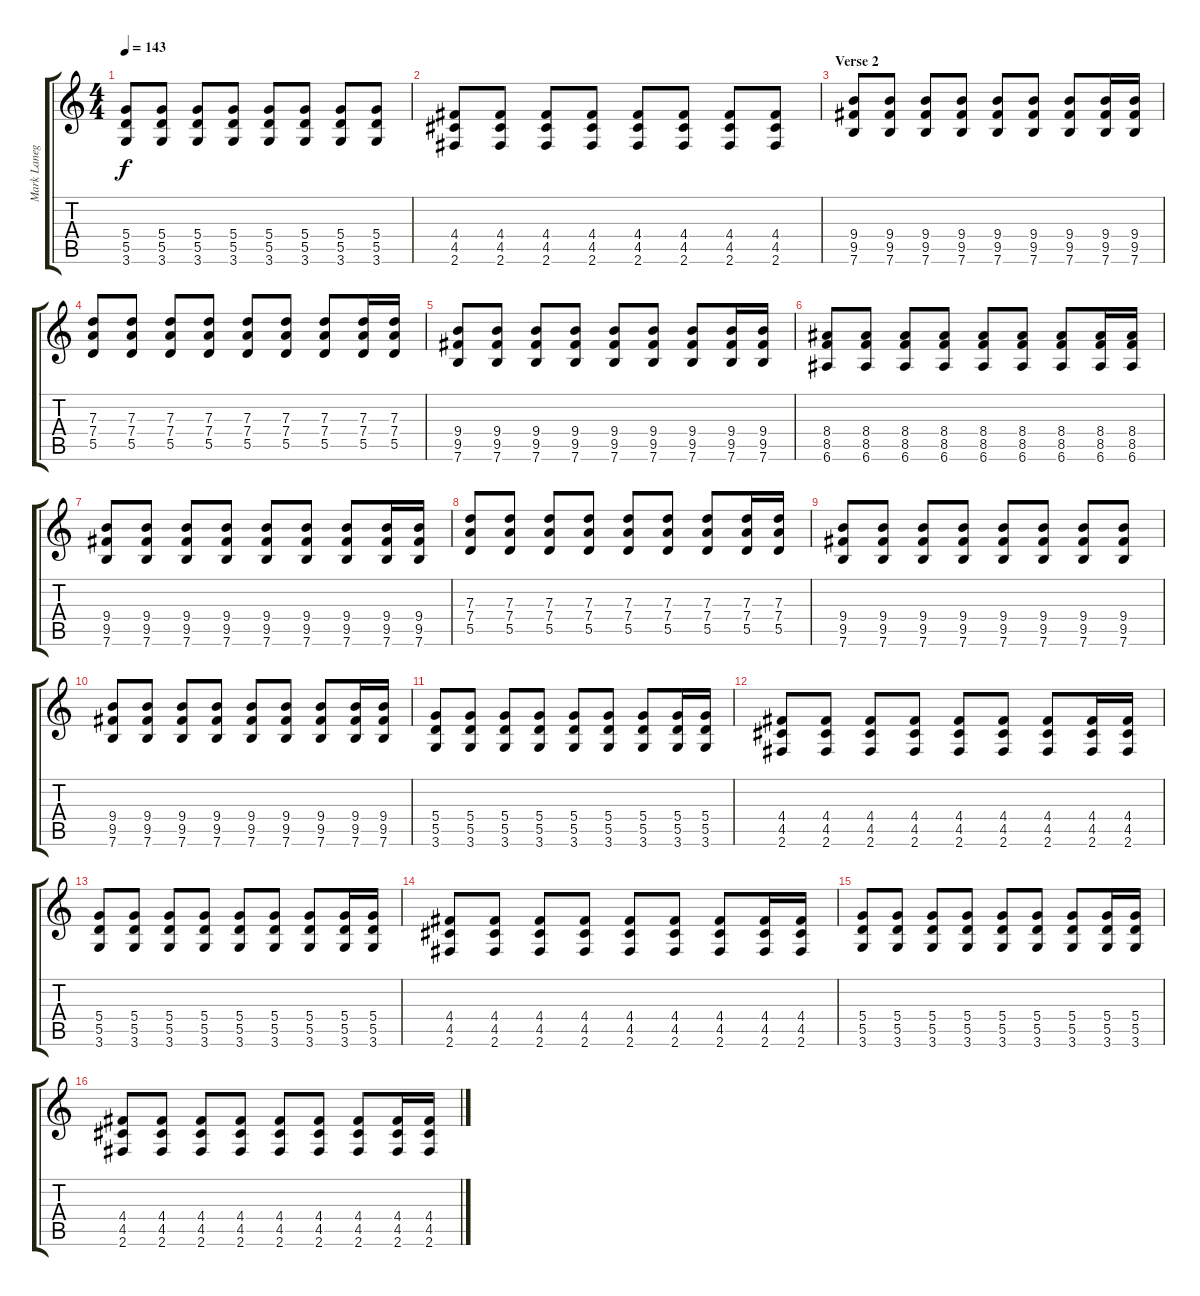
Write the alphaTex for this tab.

\track ("Mark Lanegan" "Mark Laneg") {instrument distortionguitar}
\staff {score tabs}
\tuning (E4 B3 G3 D3 A2 E2) {hide}
\ts (4 4)
\tempo 143
\clef g2
\ks c
(5.4 5.5 3.6).8{dy f} (5.4 5.5 3.6).8 (5.4 5.5 3.6).8 (5.4 5.5 3.6).8 (5.4 5.5 3.6).8 (5.4 5.5 3.6).8 (5.4 5.5 3.6).8 (5.4 5.5 3.6).8 |
(4.4 4.5 2.6).8 (4.4 4.5 2.6).8 (4.4 4.5 2.6).8 (4.4 4.5 2.6).8 (4.4 4.5 2.6).8 (4.4 4.5 2.6).8 (4.4 4.5 2.6).8 (4.4 4.5 2.6).8 |
\section ("" "Verse 2")
(9.4 9.5 7.6).8 (9.4 9.5 7.6).8 (9.4 9.5 7.6).8 (9.4 9.5 7.6).8 (9.4 9.5 7.6).8 (9.4 9.5 7.6).8 (9.4 9.5 7.6).8 (9.4 9.5 7.6).16 (9.4 9.5 7.6).16 |
(7.3 7.4 5.5).8 (7.3 7.4 5.5).8 (7.3 7.4 5.5).8 (7.3 7.4 5.5).8 (7.3 7.4 5.5).8 (7.3 7.4 5.5).8 (7.3 7.4 5.5).8 (7.3 7.4 5.5).16 (7.3 7.4 5.5).16 |
(9.4 9.5 7.6).8 (9.4 9.5 7.6).8 (9.4 9.5 7.6).8 (9.4 9.5 7.6).8 (9.4 9.5 7.6).8 (9.4 9.5 7.6).8 (9.4 9.5 7.6).8 (9.4 9.5 7.6).16 (9.4 9.5 7.6).16 |
(8.4 8.5 6.6).8 (8.4 8.5 6.6).8 (8.4 8.5 6.6).8 (8.4 8.5 6.6).8 (8.4 8.5 6.6).8 (8.4 8.5 6.6).8 (8.4 8.5 6.6).8 (8.4 8.5 6.6).16 (8.4 8.5 6.6).16 |
(9.4 9.5 7.6).8 (9.4 9.5 7.6).8 (9.4 9.5 7.6).8 (9.4 9.5 7.6).8 (9.4 9.5 7.6).8 (9.4 9.5 7.6).8 (9.4 9.5 7.6).8 (9.4 9.5 7.6).16 (9.4 9.5 7.6).16 |
(7.3 7.4 5.5).8 (7.3 7.4 5.5).8 (7.3 7.4 5.5).8 (7.3 7.4 5.5).8 (7.3 7.4 5.5).8 (7.3 7.4 5.5).8 (7.3 7.4 5.5).8 (7.3 7.4 5.5).16 (7.3 7.4 5.5).16 |
(9.4 9.5 7.6).8 (9.4 9.5 7.6).8 (9.4 9.5 7.6).8 (9.4 9.5 7.6).8 (9.4 9.5 7.6).8 (9.4 9.5 7.6).8 (9.4 9.5 7.6).8 (9.4 9.5 7.6).8 |
(9.4 9.5 7.6).8 (9.4 9.5 7.6).8 (9.4 9.5 7.6).8 (9.4 9.5 7.6).8 (9.4 9.5 7.6).8 (9.4 9.5 7.6).8 (9.4 9.5 7.6).8 (9.4 9.5 7.6).16 (9.4 9.5 7.6).16 |
(5.4 5.5 3.6).8 (5.4 5.5 3.6).8 (5.4 5.5 3.6).8 (5.4 5.5 3.6).8 (5.4 5.5 3.6).8 (5.4 5.5 3.6).8 (5.4 5.5 3.6).8 (5.4 5.5 3.6).16 (5.4 5.5 3.6).16 |
(4.4 4.5 2.6).8 (4.4 4.5 2.6).8 (4.4 4.5 2.6).8 (4.4 4.5 2.6).8 (4.4 4.5 2.6).8 (4.4 4.5 2.6).8 (4.4 4.5 2.6).8 (4.4 4.5 2.6).16 (4.4 4.5 2.6).16 |
(5.4 5.5 3.6).8 (5.4 5.5 3.6).8 (5.4 5.5 3.6).8 (5.4 5.5 3.6).8 (5.4 5.5 3.6).8 (5.4 5.5 3.6).8 (5.4 5.5 3.6).8 (5.4 5.5 3.6).16 (5.4 5.5 3.6).16 |
(4.4 4.5 2.6).8 (4.4 4.5 2.6).8 (4.4 4.5 2.6).8 (4.4 4.5 2.6).8 (4.4 4.5 2.6).8 (4.4 4.5 2.6).8 (4.4 4.5 2.6).8 (4.4 4.5 2.6).16 (4.4 4.5 2.6).16 |
(5.4 5.5 3.6).8 (5.4 5.5 3.6).8 (5.4 5.5 3.6).8 (5.4 5.5 3.6).8 (5.4 5.5 3.6).8 (5.4 5.5 3.6).8 (5.4 5.5 3.6).8 (5.4 5.5 3.6).16 (5.4 5.5 3.6).16 |
(4.4 4.5 2.6).8 (4.4 4.5 2.6).8 (4.4 4.5 2.6).8 (4.4 4.5 2.6).8 (4.4 4.5 2.6).8 (4.4 4.5 2.6).8 (4.4 4.5 2.6).8 (4.4 4.5 2.6).16 (4.4 4.5 2.6).16
